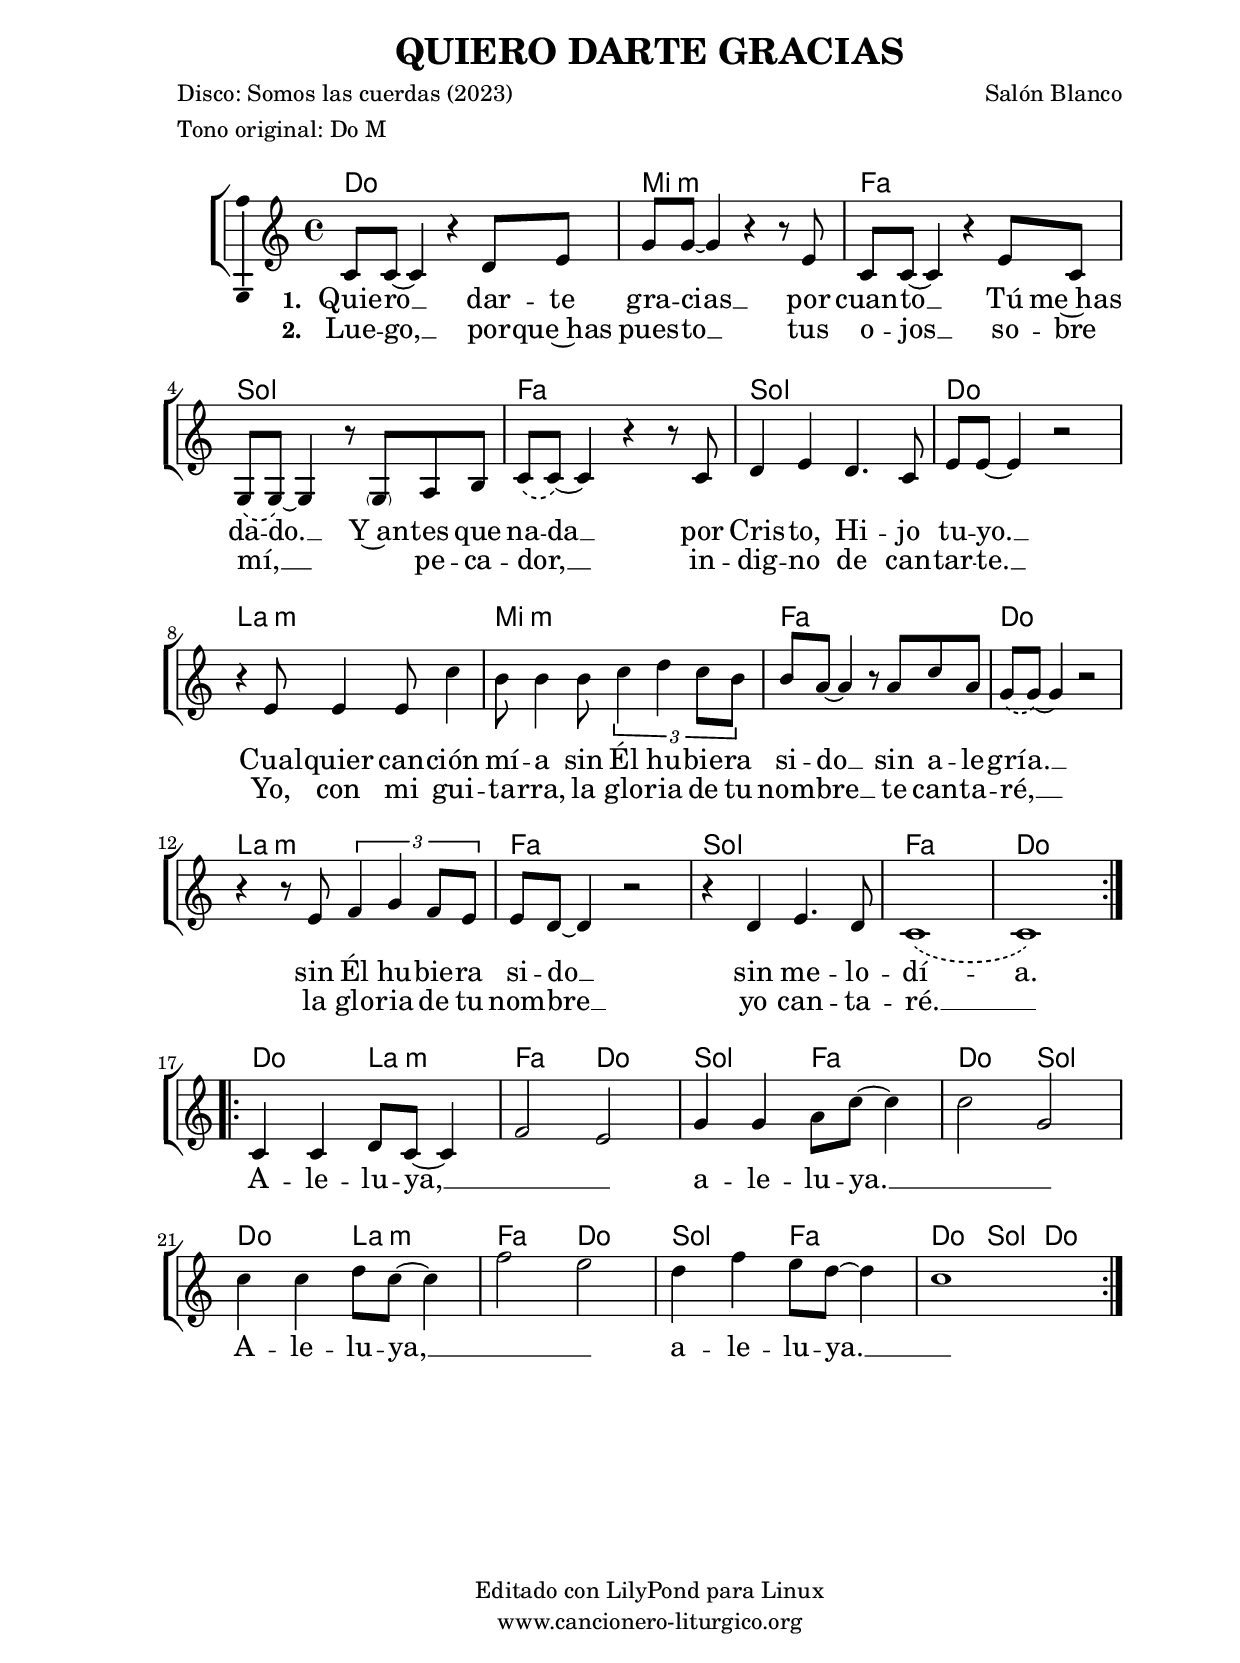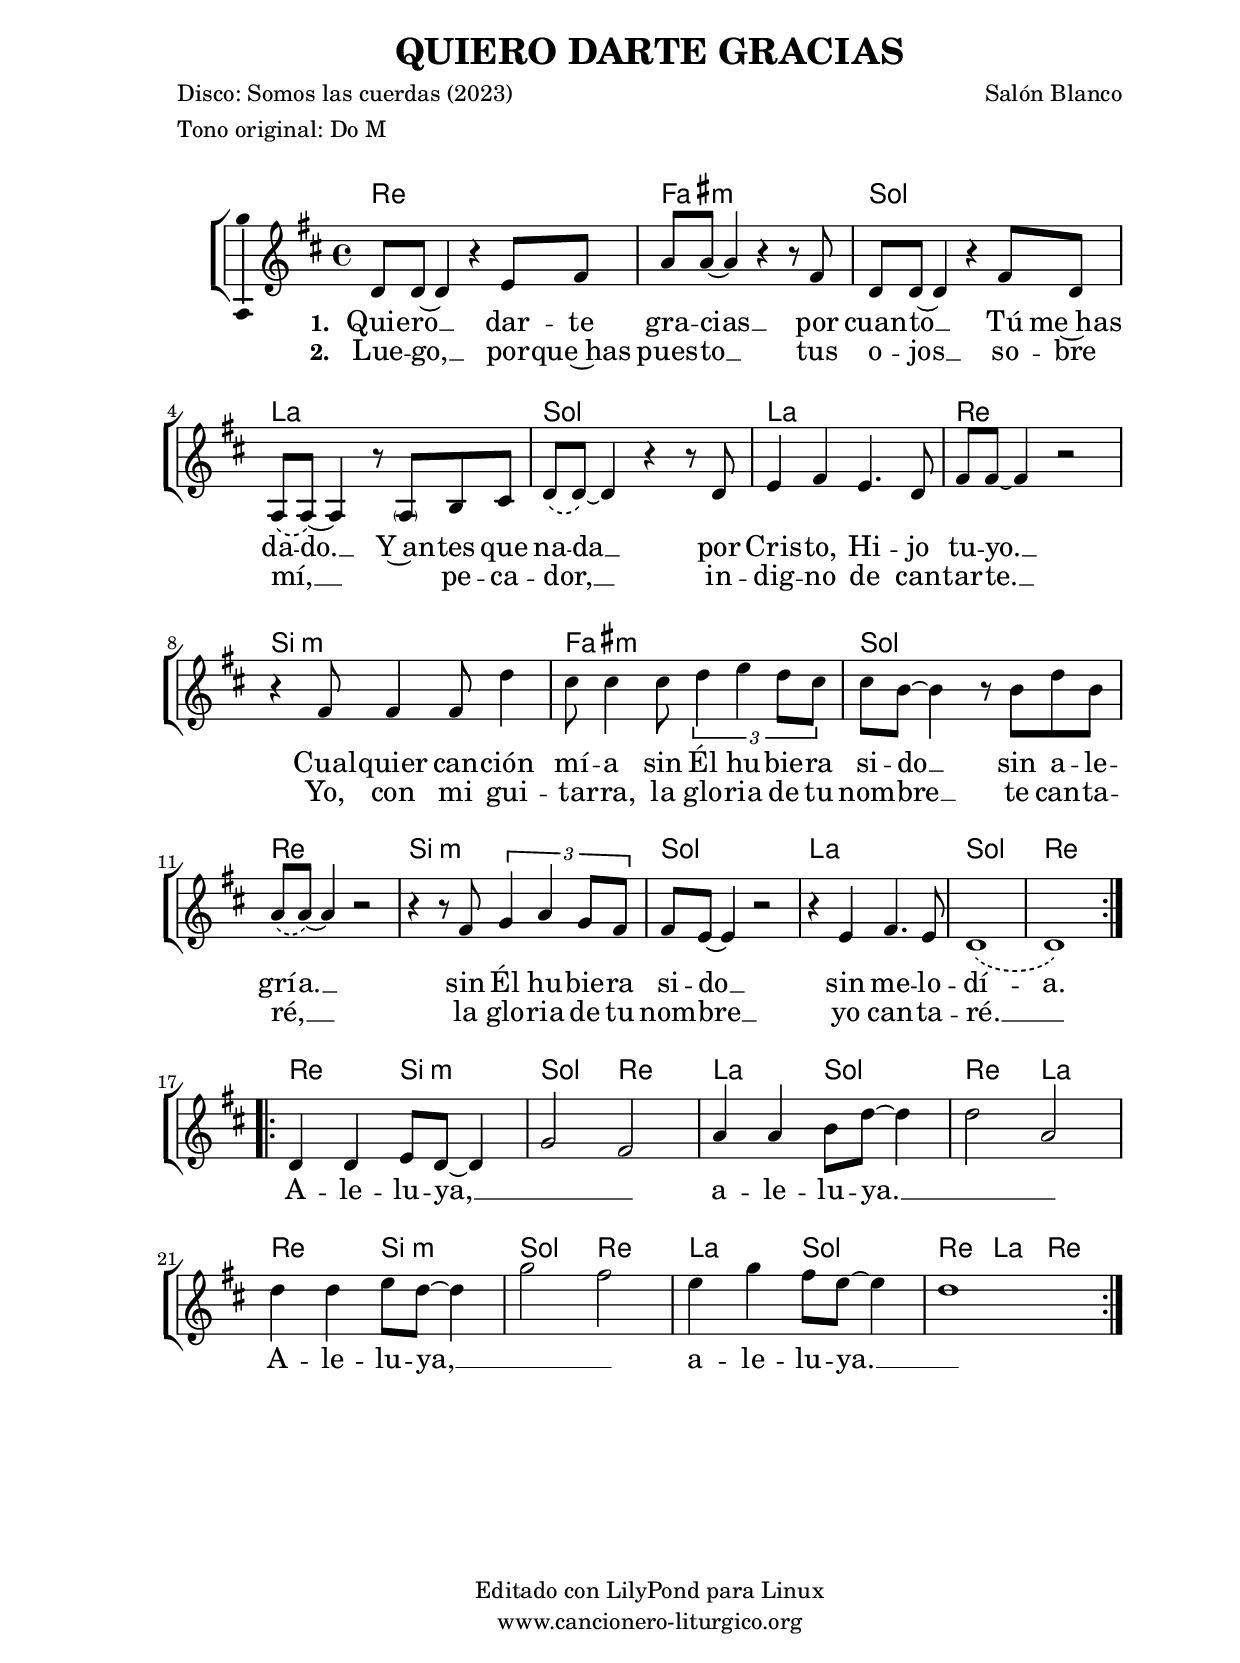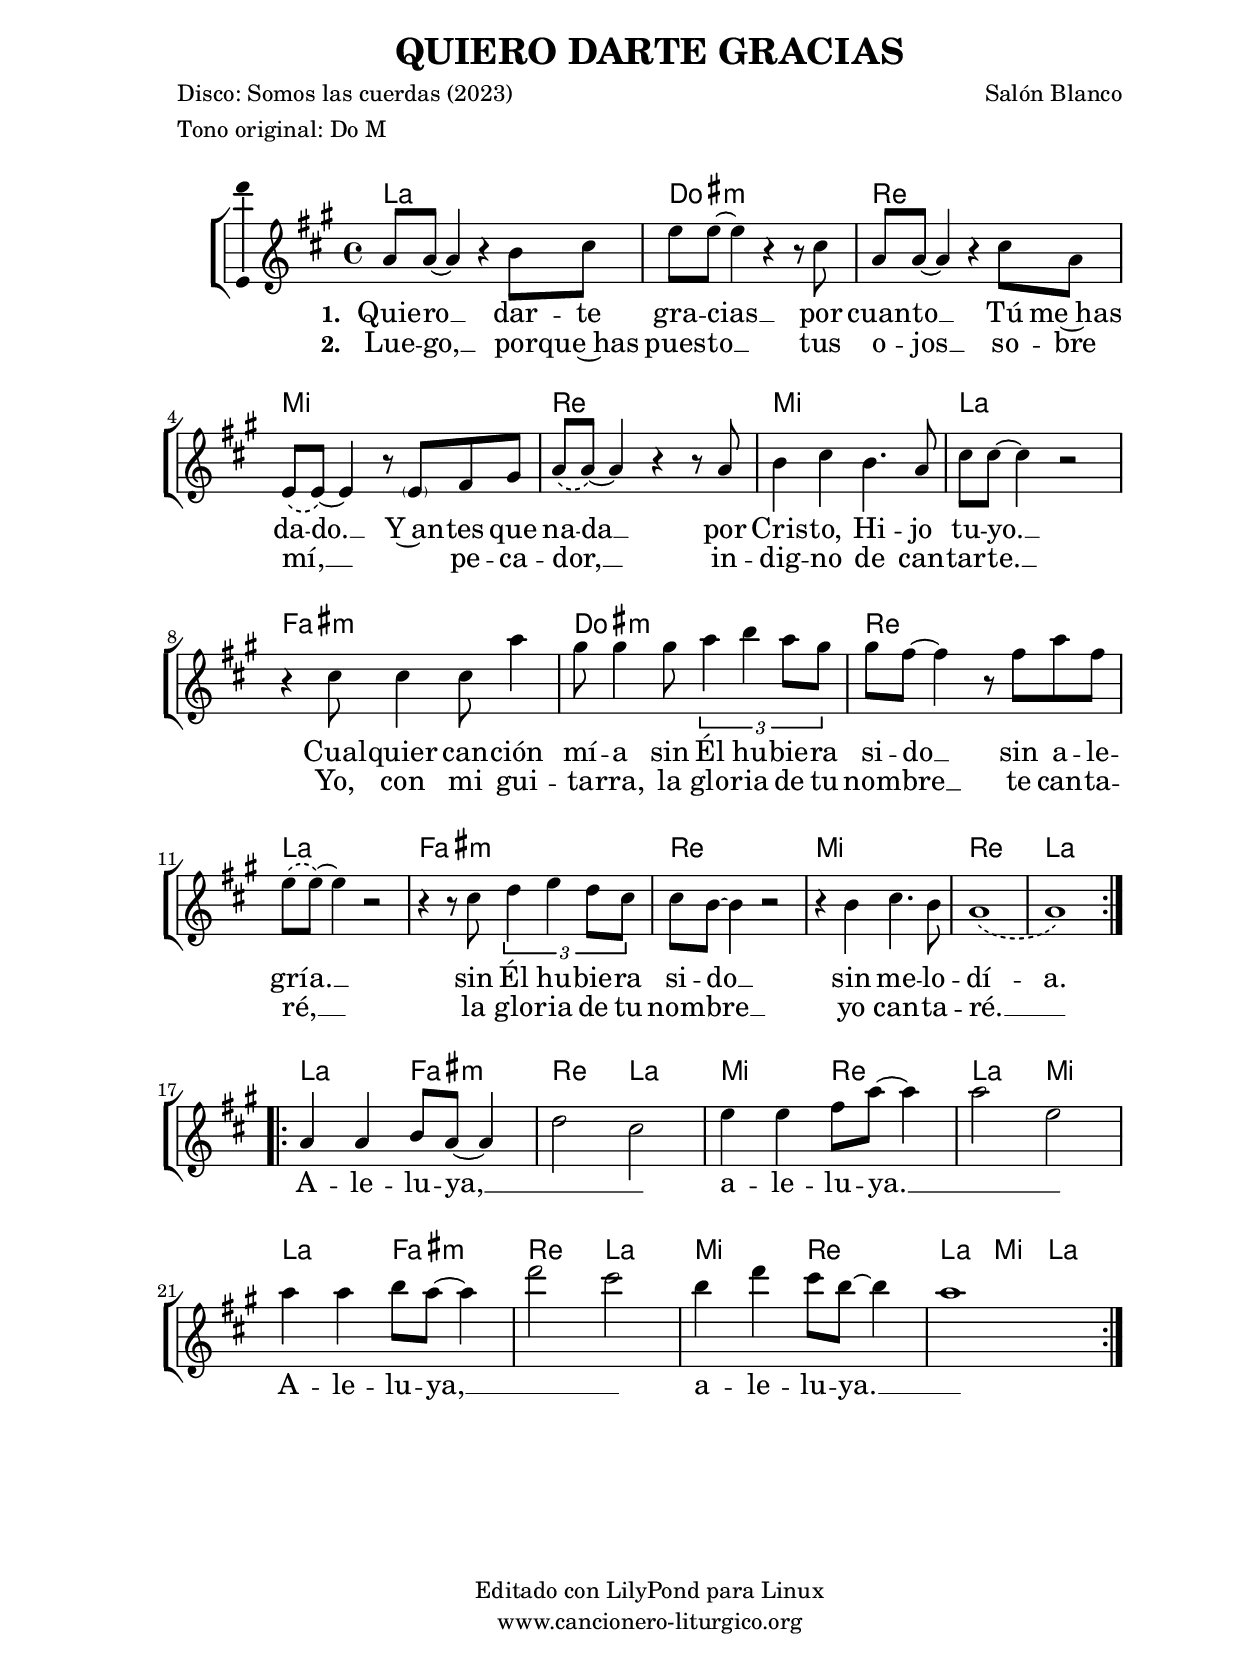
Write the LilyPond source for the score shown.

%
%para convertir .midi en .wav:
%timidity filename.midi -Ow -o finename.wav
%
%
%Para convertir de .wav a .mp3:
%lame -h -m j filename.wav
%
%
%para escuchar el midi:
%timidity nombrefichero.midi
%


%versión de lilypond para la que se ha escrito esta partitura:
\version "2.16.0"

	%Tamaño papel
	#(set-default-paper-size "a4")
	%Tamaño partitura
	#(set-global-staff-size 20)
	%No responde al pulsar sobre una nota
	#(ly:set-option 'point-and-click #f)

%parámetros del encabezamiento:
\header {
	title = "QUIERO DARTE GRACIAS"
	subtitle = ""
	composer = "Salón Blanco"
	poet = "Disco: Somos las cuerdas (2023)"
	meter = "Tono original: Do M"
	arranger = ""
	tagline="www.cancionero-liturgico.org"
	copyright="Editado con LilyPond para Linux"
	}

%parámetros asociados al papel:
\paper  {
	oddHeaderMarkup = \markup {\fill-line { \on-the-fly #not-first-page \fromproperty #'header:title \on-the-fly #not-first-page \fromproperty #'header:composer }}
	evenHeaderMarkup = \markup {\fill-line { \fromproperty #'header:composer \fromproperty #'header:title }}
	#(set-paper-size "a4")
	print-page-number = ##f
	first-page-number = 1
	print-first-page-number = ##f
%	head-separation = 3.0 \cm
	top-margin = 2.0 \cm
	bottom-margin = 0.5\cm
%%%	bottom-margin = -2.0\cm
	left-margin = 3.0 \cm
	line-width = 16.0 \cm 
	indent = 8\mm
	interscoreline = 2.\mm
	between-system-space = 15\mm
%	para que las partituras no llenen la hoja:
	ragged-bottom = ##t
%	idem para la última hoja:
	ragged-last-bottom = ##f
%	para que las partituras llenen el ancho del papel:
	ragged-last = ##f
	after-title-space = 2.5 \cm
%page-count=2
%system-count=16

	%Flexible Vertical Spacing
%	markup-markup-spacing =
%	#'((basic-distance . 15) (minimum-distance . 15) (padding . 3))
	markup-system-spacing =
	#'((basic-distance . 15) (minimum-distance . 15) (padding . 3))
	system-system-spacing =
	#'((basic-distance . 15) (minimum-distance . 15) (padding . 3))
	score-system-spacing =
	#'((basic-distance . 15) (minimum-distance . 15) (padding . 5))
%	top-system-spacing = % header
%	#'((basic-distance . 8) (minimum-distance . 0) (padding . 0))
%	top-markup-spacing =
%	#'((basic-distance . 20) (minimum-distance . 20) (padding . 0))
	last-bottom-spacing = % footer
	#'((basic-distance . 5) (minimum-distance . 5) (padding . 0))
%	score-markup-spacing =
%	#'((basic-distance . 16) (minimum-distance . 13) (padding . 0))

	}


%parámetros que afectan a toda la partitura:
global =  {
	%clave de sol (G):
	\clef G
	%armadura:
%	\transpose e d
	\key c \major
	\tempo 4=88
	\set Score.tempoHideNote = ##t
	}


acordes = {
	\italianChords
	\chordmode {
%	\transpose e d
{

\repeat volta 2 {
c1 e:m f g f g c a:m e:m f c a:m f g f c
}
\repeat volta 3 {
c2 a:m f c g f c g c a:m f c g f c4 g c2
}

	}
	}
}


melodia = 
%	\transpose e d
{
	\relative c'{
	\time 4/4

\phrasingSlurDashed

\repeat volta 2 {
%00:14 y 00:58
c8 c~c4 r4 d8 e
g8 g~g4 r4 r8 e8
c8 c~c4 r4 e8 c
g8 \(g\)~g4 r8 \parenthesize g8 a b
c8 \(c\)~c4 r4 r8 c8
d4 e d4. c8
e8 e~e4 r2

%00:33 y 01:18
r4 e8 e4 e8 c'4
b8 b4 b8 \tuplet 3/2 {c4 d c8 b}
b8 a~a4 r8 a8 c a
g8 \(g\)~g4 r2

%00:44 y 01:29
r4 r8 e8 \tuplet 3/2 {f4 g f8 e}
e8 d~d4 r2
r4 d4 e4. d8
c1
\(c1\)
}

\break

%01:39
\repeat volta 3 {
c4 c d8 c~c4
f2 e
g4 g a8 c~c4
c2 g
c4 c d8 c~c4
f2 e
d4 f e8 d~d4
c1
}

%\bar "|."
}
}



texto = \lyricmode {

\set stanza =#"1. "
Quie -- ro __ dar -- te gra -- cias __
por cuan -- to __ Tú me~has da -- do. __
Y~an -- tes que na -- da __
por Cris -- to, Hi -- jo tu -- yo. __

Cual -- quier can -- ción mí -- a
sin Él hu -- bie -- ra si -- do __
sin a -- le -- grí -- a. __
sin Él hu -- bie -- ra si -- do __
sin me -- lo -- dí -- a.

A -- le -- lu -- ya, __ _ _ a -- le -- lu -- ya. __ _ _
A -- le -- lu -- ya, __ _ _ a -- le -- lu -- ya. __ _

	}

textodos = \lyricmode {

\set stanza =#"2. "
Lue -- go, __ por -- que~has pues -- to __
tus o -- jos __ so -- bre mí, __ _
"  " pe -- ca -- dor, __ _
in -- dig -- no de can -- tar -- te. __

Yo, con mi gui -- ta -- rra, 
la glo -- ria de tu nom -- bre __
te can -- ta -- ré, __ _
la glo -- ria de tu nom -- bre __
yo can -- ta -- ré. __ _

	}


acordesStaff = \context ChordNames = acordesStaff <<
	\set chordChanges = ##t
	\acordes
	>>


vozStaff = \context Voice = vozStaff
\with {\consists "Ambitus_engraver"}
<<
%	\set Staff.instrumentName = ""
%	\set Staff.shortInstrumentName = ""
%	\set Staff.midiInstrument = #"clarinet"
%	\set Staff.midiInstrument = #"cello"
%	\set Staff.midiInstrument = #"flute"
	\set Staff.midiInstrument = #"electric guitar (jazz)"
%	\set Staff.midiInstrument = #"english horn"
%	\set Staff.midiInstrument = #"violin"
%	\set Staff.midiInstrument = #"glockenspiel"
	\set Staff.midiMinimumVolume = #0.7
	\set Staff.midiMaximumVolume = #0.9
	\global
	\melodia
	>>

textoStaff = \context Lyrics = textoStaff <<
	\lyricsto vozStaff \texto
	>>

textodosStaff = \context Lyrics = textodosStaff <<
	\lyricsto vozStaff \textodos
	>>


\book {
	\score {
		\context ChoirStaff {
			\override StaffGroup.SystemStartBracket #'collapse-height = #1
			\override Score.SystemStartBar #'collapse-height = #1
			<<
			\acordesStaff
			\vozStaff
			\textoStaff
			\textodosStaff
			>>
			}
		\layout {
	    		\context {
				\Lyrics
				\override LyricText #'font-size = #2
				}
	   		 \context {
				\Score
				\override StaffSymbol #'staff-space = #(magstep +3)
				}
			}
		}
	\score {
		\unfoldRepeats
		\context ChoirStaff {
			<<
			\acordesStaff
			\vozStaff
			>>
			}
		\midi {
	  		\context {
	  			\Score
				tempoWholesPerMinute = #(ly:make-moment 70 4)
				}
			}
		}
	}



#(define output-suffix "C")
\book {
	\score {
		\context ChoirStaff {
			\override StaffGroup.SystemStartBracket #'collapse-height = #1
			\override Score.SystemStartBar #'collapse-height = #1
\transpose c d
			<<
			\acordesStaff
			\vozStaff
			\textoStaff
			\textodosStaff
			>>
			}
		\layout {
	    		\context {
				\Lyrics
				\override LyricText #'font-size = #2
				}
	   		 \context {
				\Score
				\override StaffSymbol #'staff-space = #(magstep +3)
				}
			}
		}
	}

#(define output-suffix "S")
\book {
	\score {
		\context ChoirStaff {
			\override StaffGroup.SystemStartBracket #'collapse-height = #1
			\override Score.SystemStartBar #'collapse-height = #1
\transpose c a
			<<
			\acordesStaff
			\vozStaff
			\textoStaff
			\textodosStaff
			>>
			}
		\layout {
	    		\context {
				\Lyrics
				\override LyricText #'font-size = #2
				}
	   		 \context {
				\Score
				\override StaffSymbol #'staff-space = #(magstep +3)
				}
			}
		}
	}


